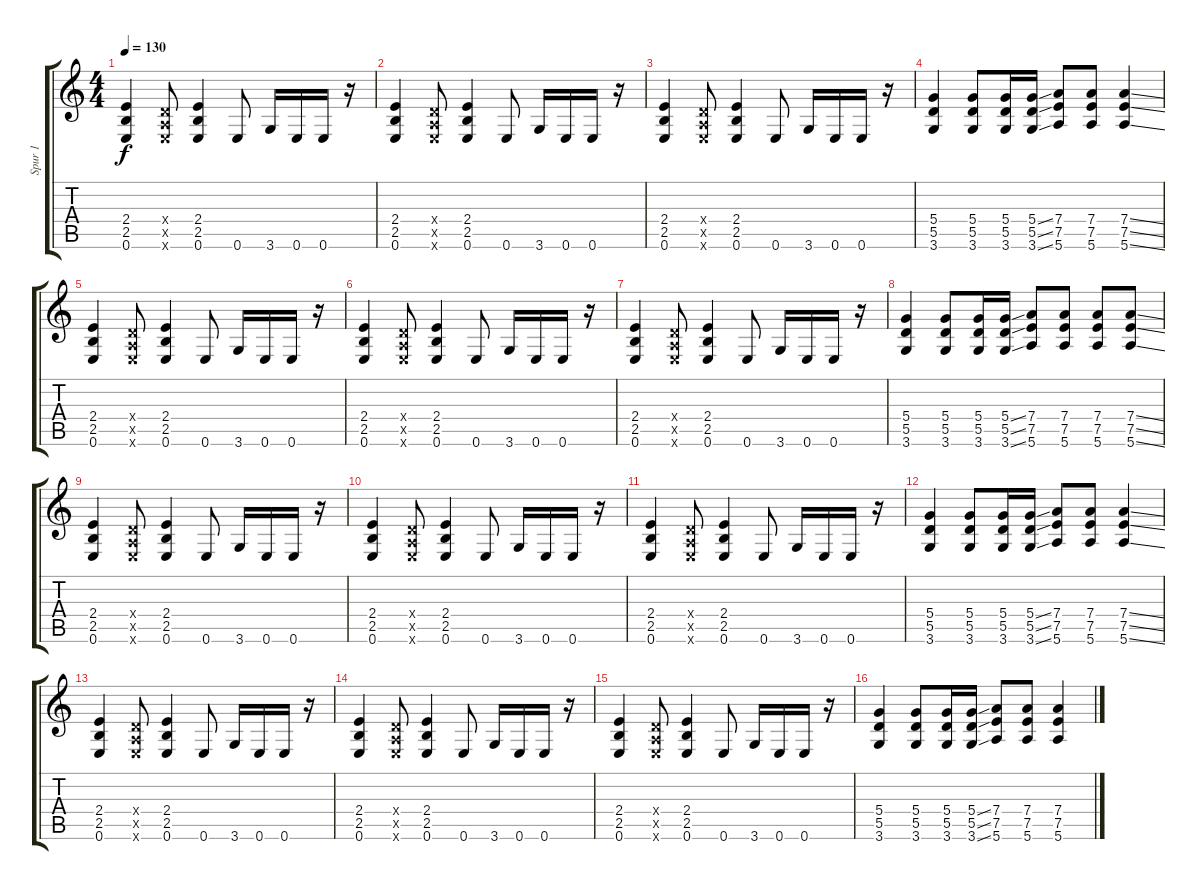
\track ("Spur 1" "Spur 1") {instrument overdrivenguitar}
\staff {score tabs}
\tuning (E4 B3 G3 D3 A2 E2) {hide}
\ts (4 4)
\tempo 130
\clef g2
\ks c
(2.4 2.5 0.6).4{dy f instrument overdrivenguitar} (0.4{x} 0.5{x} 0.6{x}).8 (2.4 2.5 0.6).4 0.6.8 3.6.16 0.6.16 0.6.16 r.16 |
(2.4 2.5 0.6).4 (0.4{x} 0.5{x} 0.6{x}).8 (2.4 2.5 0.6).4 0.6.8 3.6.16 0.6.16 0.6.16 r.16 |
(2.4 2.5 0.6).4 (0.4{x} 0.5{x} 0.6{x}).8 (2.4 2.5 0.6).4 0.6.8 3.6.16 0.6.16 0.6.16 r.16 |
(5.4 5.5 3.6).4 (5.4 5.5 3.6).8 (5.4 5.5 3.6).16 (5.4{ss} 5.5{ss} 3.6{ss}).16 (7.4 7.5 5.6).8 (7.4 7.5 5.6).8 (7.4{ss} 7.5{ss} 5.6{ss}).4 |
(2.4 2.5 0.6).4 (0.4{x} 0.5{x} 0.6{x}).8 (2.4 2.5 0.6).4 0.6.8 3.6.16 0.6.16 0.6.16 r.16 |
(2.4 2.5 0.6).4 (0.4{x} 0.5{x} 0.6{x}).8 (2.4 2.5 0.6).4 0.6.8 3.6.16 0.6.16 0.6.16 r.16 |
(2.4 2.5 0.6).4 (0.4{x} 0.5{x} 0.6{x}).8 (2.4 2.5 0.6).4 0.6.8 3.6.16 0.6.16 0.6.16 r.16 |
(5.4 5.5 3.6).4 (5.4 5.5 3.6).8 (5.4 5.5 3.6).16 (5.4{ss} 5.5{ss} 3.6{ss}).16 (7.4 7.5 5.6).8 (7.4 7.5 5.6).8 (7.4 7.5 5.6).8 (7.4{ss} 7.5{ss} 5.6{ss}).8 |
(2.4 2.5 0.6).4 (0.4{x} 0.5{x} 0.6{x}).8 (2.4 2.5 0.6).4 0.6.8 3.6.16 0.6.16 0.6.16 r.16 |
(2.4 2.5 0.6).4 (0.4{x} 0.5{x} 0.6{x}).8 (2.4 2.5 0.6).4 0.6.8 3.6.16 0.6.16 0.6.16 r.16 |
(2.4 2.5 0.6).4 (0.4{x} 0.5{x} 0.6{x}).8 (2.4 2.5 0.6).4 0.6.8 3.6.16 0.6.16 0.6.16 r.16 |
(5.4 5.5 3.6).4 (5.4 5.5 3.6).8 (5.4 5.5 3.6).16 (5.4{ss} 5.5{ss} 3.6{ss}).16 (7.4 7.5 5.6).8 (7.4 7.5 5.6).8 (7.4{ss} 7.5{ss} 5.6{ss}).4 |
(2.4 2.5 0.6).4 (0.4{x} 0.5{x} 0.6{x}).8 (2.4 2.5 0.6).4 0.6.8 3.6.16 0.6.16 0.6.16 r.16 |
(2.4 2.5 0.6).4 (0.4{x} 0.5{x} 0.6{x}).8 (2.4 2.5 0.6).4 0.6.8 3.6.16 0.6.16 0.6.16 r.16 |
(2.4 2.5 0.6).4 (0.4{x} 0.5{x} 0.6{x}).8 (2.4 2.5 0.6).4 0.6.8 3.6.16 0.6.16 0.6.16 r.16 |
(5.4 5.5 3.6).4 (5.4 5.5 3.6).8 (5.4 5.5 3.6).16 (5.4{ss} 5.5{ss} 3.6{ss}).16 (7.4 7.5 5.6).8 (7.4 7.5 5.6).8 (7.4 7.5 5.6).4
